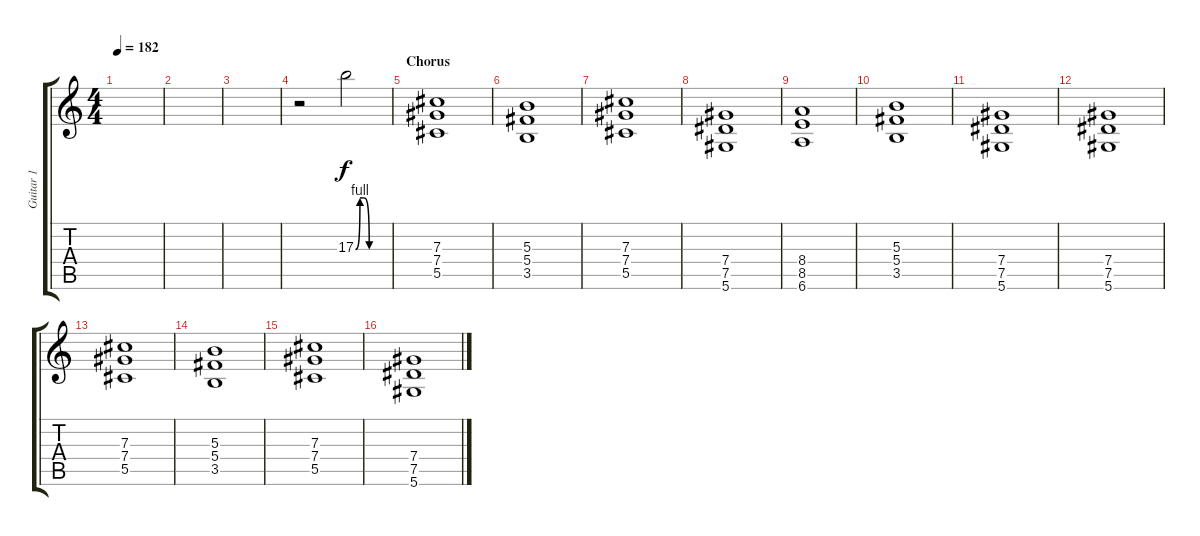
\track ("Guitar 1" "Guitar 1") {instrument distortionguitar}
\staff {score tabs}
\tuning (Eb4 Bb3 Gb3 Db3 Ab2 Eb2) {hide}
\ts (4 4)
\tempo 182
\clef g2
\ks c
|
|
|
r.2 17.3{be (custom 0 0 8 4 15 4 25 0 45 0 60 0)}.2 |
\section ("" "Chorus")
(7.3 7.4 5.5).1{volume 13 balance 6} |
(5.3 5.4 3.5).1 |
(7.3 7.4 5.5).1 |
(7.4 7.5 5.6).1 |
(8.4 8.5 6.6).1{volume 10} |
(5.3 5.4 3.5).1 |
(7.4 7.5 5.6).1 |
(7.4 7.5 5.6).1 |
(7.3 7.4 5.5).1{volume 13} |
(5.3 5.4 3.5).1 |
(7.3 7.4 5.5).1 |
(7.4 7.5 5.6).1
